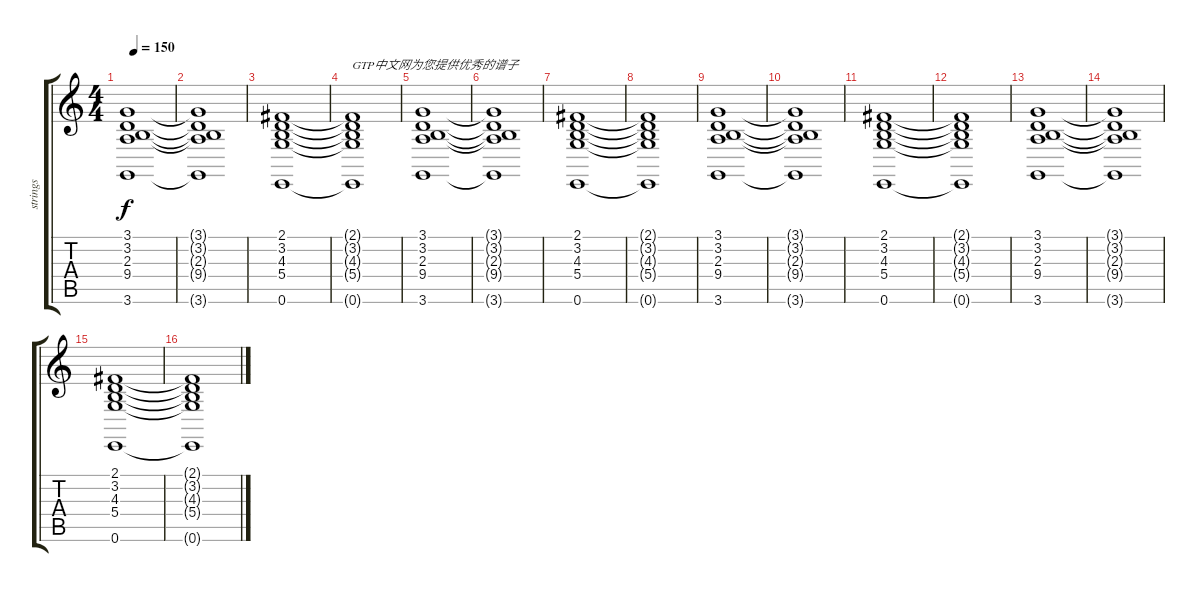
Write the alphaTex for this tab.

\track ("strings" "strings") {instrument stringensemble2}
\staff {score tabs}
\tuning (E4 B3 G3 D3 A2 E2) {hide}
\ts (4 4)
\tempo 150
\clef g2
\ks c
(3.1 3.2 2.3 9.4 3.6).1{dy f instrument stringensemble2} |
(3.1{t} 3.2{t} 2.3{t} 9.4{t} 3.6{t}).1 |
(2.1 3.2 4.3 5.4 0.6).1 |
(2.1{t} 3.2{t} 4.3{t} 5.4{t} 0.6{t}).1{txt "GTP中文网为您提供优秀的谱子"} |
(3.1 3.2 2.3 9.4 3.6).1 |
(3.1{t} 3.2{t} 2.3{t} 9.4{t} 3.6{t}).1 |
(2.1 3.2 4.3 5.4 0.6).1 |
(2.1{t} 3.2{t} 4.3{t} 5.4{t} 0.6{t}).1 |
(3.1 3.2 2.3 9.4 3.6).1 |
(3.1{t} 3.2{t} 2.3{t} 9.4{t} 3.6{t}).1 |
(2.1 3.2 4.3 5.4 0.6).1 |
(2.1{t} 3.2{t} 4.3{t} 5.4{t} 0.6{t}).1 |
(3.1 3.2 2.3 9.4 3.6).1 |
(3.1{t} 3.2{t} 2.3{t} 9.4{t} 3.6{t}).1 |
(2.1 3.2 4.3 5.4 0.6).1 |
(2.1{t} 3.2{t} 4.3{t} 5.4{t} 0.6{t}).1
